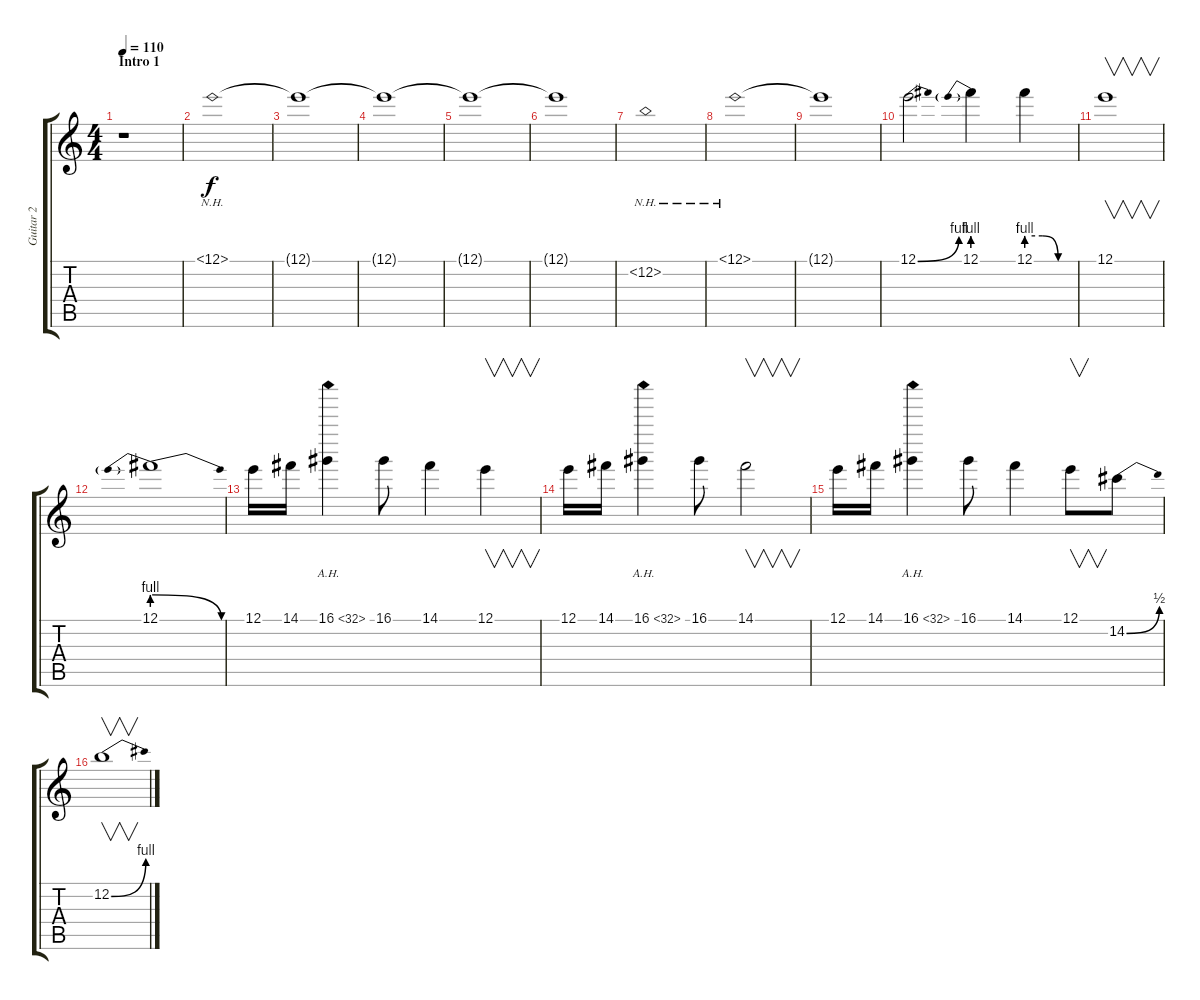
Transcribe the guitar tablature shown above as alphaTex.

\track ("Guitar 2" "Guitar 2") {instrument overdrivenguitar}
\staff {score tabs}
\tuning (E4 B3 G3 D3 A2 E2) {hide}
\ts (4 4)
\section ("" "Intro 1")
\tempo 110
\clef g2
\ks c
r.1{dy f volume 0 instrument overdrivenguitar} |
12.1{nh}.1{volume 13} |
12.1{t}.1 |
12.1{t}.1 |
12.1{t}.1 |
12.1{t}.1 |
12.2{nh}.1 |
12.1{nh}.1{volume 0} |
12.1{t}.1 |
12.1{be (bend 0 0 60 4)}.2{volume 13} 12.1{be (prebend 0 4 60 4)}.4 12.1{be (custom 0 4 20 4 40 0 60 0)}.4 |
12.1.1{v} |
12.1{be (prebendrelease 0 4 60 0)}.1 |
12.1.16 14.1.16 16.1{ah 16}.4 16.1.8 14.1.4 12.1.4{v} |
12.1.16 14.1.16 16.1{ah 16}.4 16.1.8 14.1.2{v} |
12.1.16 14.1.16 16.1{ah 16}.4 16.1.8 14.1.4 12.1.8{v} 14.2{be (bend 0 0 60 2)}.8 |
12.2{be (bend 0 0 60 4)}.1{v}
